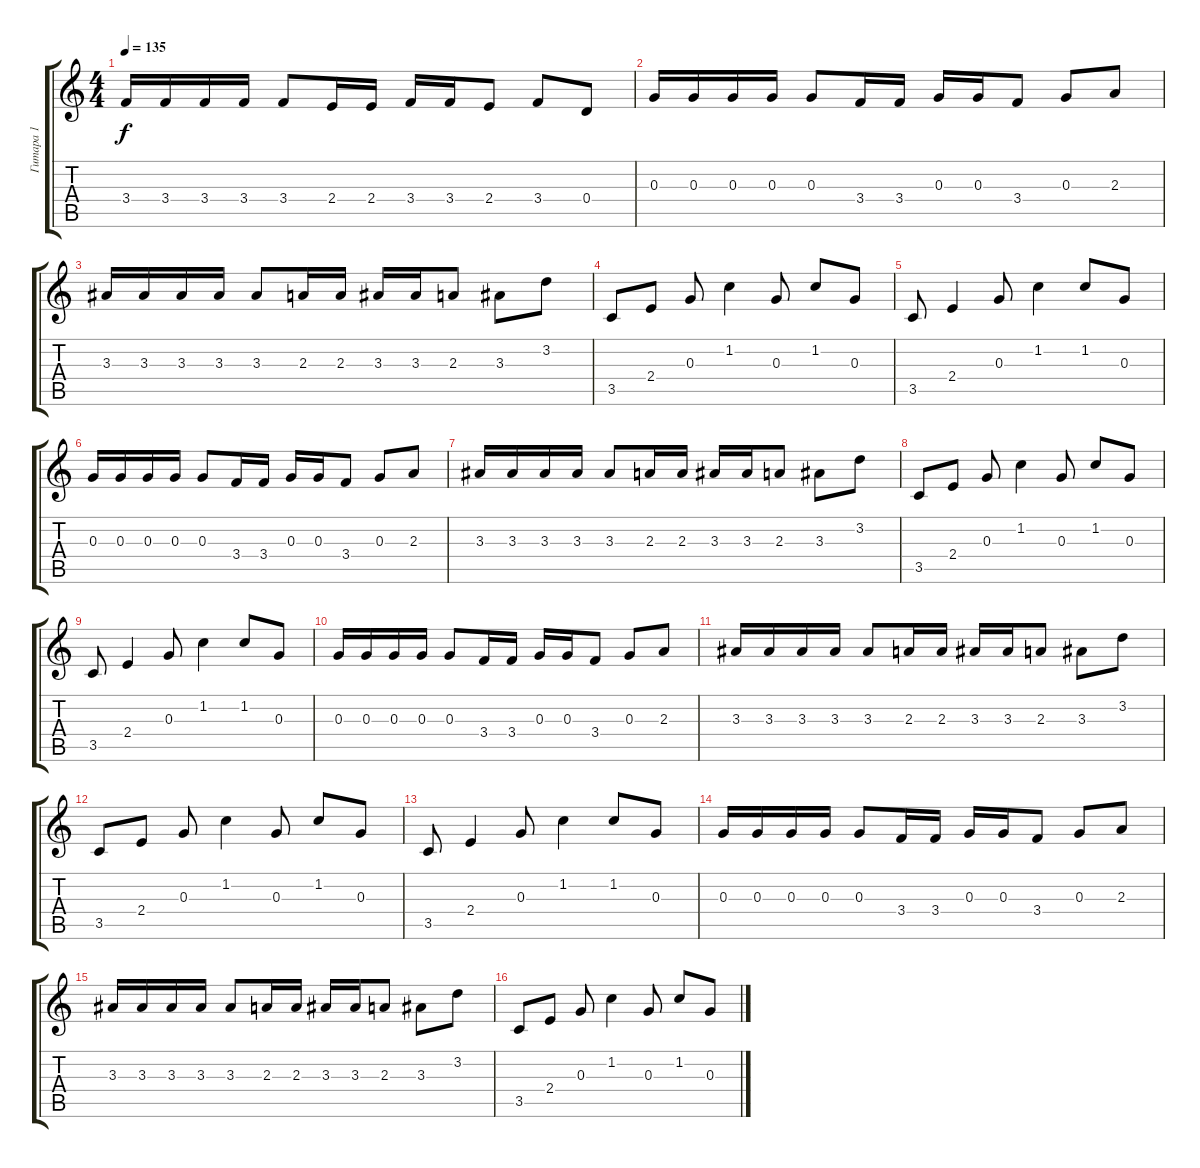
\track ("Гитара 1" "Гитара 1") {instrument acousticguitarsteel}
\staff {score tabs}
\tuning (E4 B3 G3 D3 A2 E2) {hide}
\ts (4 4)
\tempo 135
\clef g2
\ks c
3.4.16{dy f} 3.4.16 3.4.16 3.4.16 3.4.8 2.4.16 2.4.16 3.4.16 3.4.16 2.4.8 3.4.8 0.4.8 |
0.3.16 0.3.16 0.3.16 0.3.16 0.3.8 3.4.16 3.4.16 0.3.16 0.3.16 3.4.8 0.3.8 2.3.8 |
3.3.16 3.3.16 3.3.16 3.3.16 3.3.8 2.3.16 2.3.16 3.3.16 3.3.16 2.3.8 3.3.8 3.2.8 |
3.5.8 2.4.8 0.3.8 1.2.4 0.3.8 1.2.8 0.3.8 |
3.5.8 2.4.4 0.3.8 1.2.4 1.2.8 0.3.8 |
0.3.16 0.3.16 0.3.16 0.3.16 0.3.8 3.4.16 3.4.16 0.3.16 0.3.16 3.4.8 0.3.8 2.3.8 |
3.3.16 3.3.16 3.3.16 3.3.16 3.3.8 2.3.16 2.3.16 3.3.16 3.3.16 2.3.8 3.3.8 3.2.8 |
3.5.8 2.4.8 0.3.8 1.2.4 0.3.8 1.2.8 0.3.8 |
3.5.8 2.4.4 0.3.8 1.2.4 1.2.8 0.3.8 |
0.3.16 0.3.16 0.3.16 0.3.16 0.3.8 3.4.16 3.4.16 0.3.16 0.3.16 3.4.8 0.3.8 2.3.8 |
3.3.16 3.3.16 3.3.16 3.3.16 3.3.8 2.3.16 2.3.16 3.3.16 3.3.16 2.3.8 3.3.8 3.2.8 |
3.5.8 2.4.8 0.3.8 1.2.4 0.3.8 1.2.8 0.3.8 |
3.5.8 2.4.4 0.3.8 1.2.4 1.2.8 0.3.8 |
0.3.16 0.3.16 0.3.16 0.3.16 0.3.8 3.4.16 3.4.16 0.3.16 0.3.16 3.4.8 0.3.8 2.3.8 |
3.3.16 3.3.16 3.3.16 3.3.16 3.3.8 2.3.16 2.3.16 3.3.16 3.3.16 2.3.8 3.3.8 3.2.8 |
3.5.8 2.4.8 0.3.8 1.2.4 0.3.8 1.2.8 0.3.8
